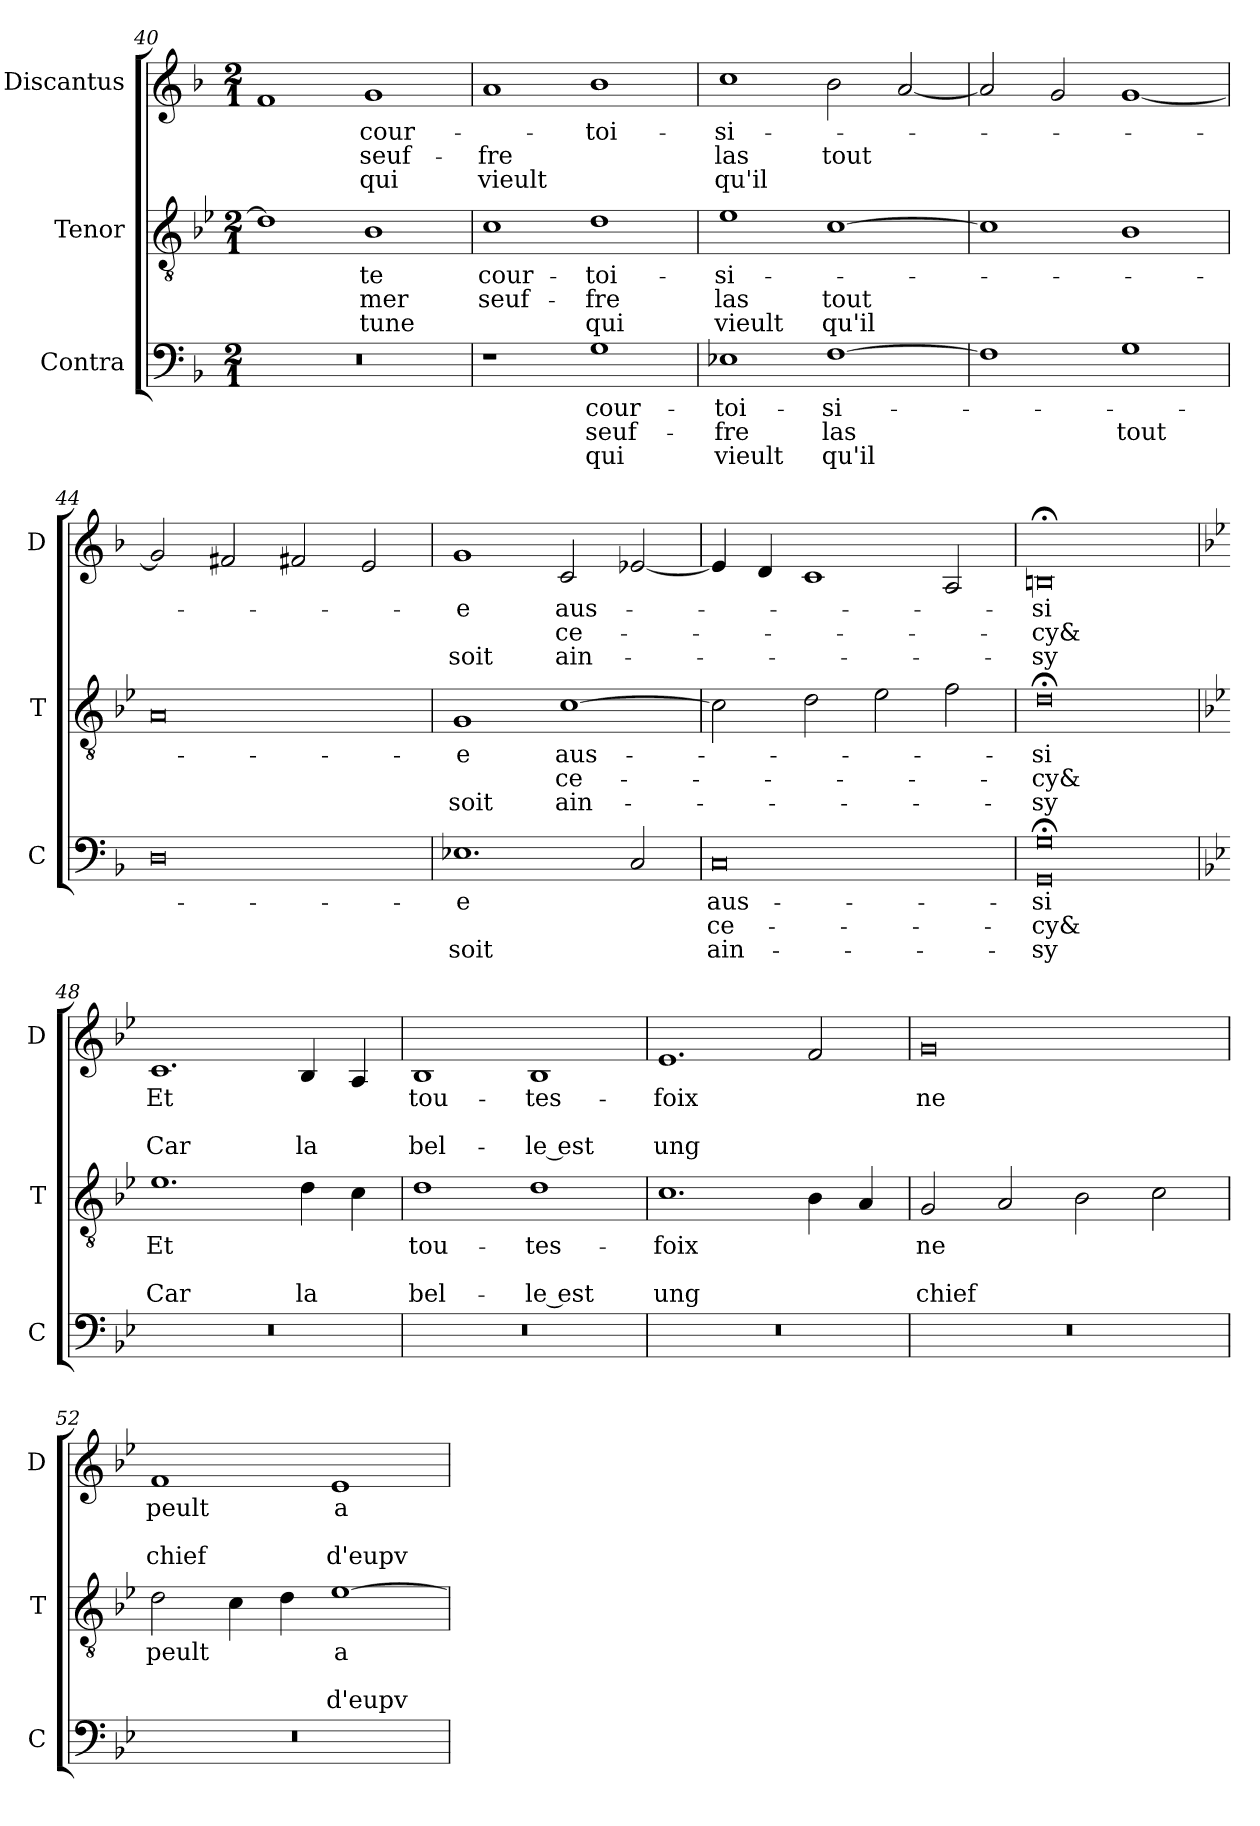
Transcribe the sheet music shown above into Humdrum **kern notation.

**kern	**text	**text	**text	**kern	**text	**text	**text	**kern	**text	**text	**text
*part3	*part3	*part3	*part3	*part2	*part2	*part2	*part2	*part1	*part1	*part1	*part1
*staff3	*staff3	*staff3	*staff3	*staff2	*staff2	*staff2	*staff2	*staff1	*staff1	*staff1	*staff1
*I"Contra	*	*	*	*I"Tenor	*	*	*	*I"Discantus	*	*	*
*I'C	*	*	*	*I'T	*	*	*	*I'D	*	*	*
*clefF4	*	*	*	*clefGv2	*	*	*	*clefG2	*	*	*
*k[b-]	*	*	*	*k[b-e-]	*	*	*	*k[b-]	*	*	*
*M2/1	*	*	*	*M2/1	*	*	*	*M2/1	*	*	*
=40	=40	=40	=40	=40	=40	=40	=40	=40	=40	=40	=40
0r	.	.	.	1d]	.	.	.	1f	.	.	.
.	.	.	.	1B-	-te	-mer	-tune	1g	cour-	seuf-	qui
=41	=41	=41	=41	=41	=41	=41	=41	=41	=41	=41	=41
1r	.	.	.	1c	cour-	seuf-	.	1a	.	-fre	vieult
1G	cour-	seuf-	qui	1d	-toi-	-fre	qui	1b-	-toi-	.	.
=42	=42	=42	=42	=42	=42	=42	=42	=42	=42	=42	=42
1E-X	-toi-	-fre	vieult	1e-	-si-	las	vieult	1cc	-si-	las	qu'il
[1F	-si-	las	qu'il	[1c	.	tout	qu'il	2b-	.	tout	.
.	.	.	.	.	.	.	.	[2a	.	.	.
=43	=43	=43	=43	=43	=43	=43	=43	=43	=43	=43	=43
1F]	.	.	.	1c]	.	.	.	2a]	.	.	.
.	.	.	.	.	.	.	.	2g	.	.	.
1G	.	tout	.	1B-	.	.	.	[1g	.	.	.
=44	=44	=44	=44	=44	=44	=44	=44	=44	=44	=44	=44
0D	.	.	.	0A	.	.	.	2g]	.	.	.
.	.	.	.	.	.	.	.	2f#X	.	.	.
.	.	.	.	.	.	.	.	2f#X	.	.	.
.	.	.	.	.	.	.	.	2e	.	.	.
=45	=45	=45	=45	=45	=45	=45	=45	=45	=45	=45	=45
1.E-X	-e	.	soit	1G	-e	.	soit	1g	-e	.	soit
.	.	.	.	[1c	aus-	ce-	ain-	2c	aus-	ce-	ain-
2C	.	.	.	.	.	.	.	[2e-X	.	.	.
=46	=46	=46	=46	=46	=46	=46	=46	=46	=46	=46	=46
0C	aus-	ce-	ain-	2c]	.	.	.	4e-]	.	.	.
.	.	.	.	.	.	.	.	4d	.	.	.
.	.	.	.	2d	.	.	.	1c	.	.	.
.	.	.	.	2e-	.	.	.	.	.	.	.
.	.	.	.	2f	.	.	.	2A	.	.	.
=47	=47	=47	=47	=47	=47	=47	=47	=47	=47	=47	=47
0GG;< 0G;<	-si	-cy&	-sy	0d;<	-si	-cy&	-sy	0Bn;<	-si	-cy&	-sy
=48	=48	=48	=48	=48	=48	=48	=48	=48	=48	=48	=48
*k[b-e-]	*	*	*	*	*	*	*	*k[b-e-]	*	*	*
0r	.	.	.	1.e-	Et	.	Car	1.c	Et	.	Car
.	.	.	.	4d	.	.	la	4B-	.	.	la
.	.	.	.	4c	.	.	.	4A	.	.	.
=49	=49	=49	=49	=49	=49	=49	=49	=49	=49	=49	=49
0r	.	.	.	1d	tou-	.	bel-	1B-	tou-	.	bel-
.	.	.	.	1d	-tes-	.	-le est	1B-	-tes-	.	-le est
=50	=50	=50	=50	=50	=50	=50	=50	=50	=50	=50	=50
0r	.	.	.	1.c	-foix	.	ung	1.e-	-foix	.	ung
.	.	.	.	4B-	.	.	.	2f	.	.	.
.	.	.	.	4A	.	.	.	.	.	.	.
=51	=51	=51	=51	=51	=51	=51	=51	=51	=51	=51	=51
0r	.	.	.	2G	ne	.	chief	0g	ne	.	.
.	.	.	.	2A	.	.	.	.	.	.	.
.	.	.	.	2B-	.	.	.	.	.	.	.
.	.	.	.	2c	.	.	.	.	.	.	.
=52	=52	=52	=52	=52	=52	=52	=52	=52	=52	=52	=52
0r	.	.	.	2d	peult	.	.	1f	peult	.	chief
.	.	.	.	4c	.	.	.	.	.	.	.
.	.	.	.	4d	.	.	.	.	.	.	.
.	.	.	.	[1e-	a-	.	d'eupv-	1e-	a-	.	d'eupv-
=	=	=	=	=	=	=	=	=	=	=	=
*-	*-	*-	*-	*-	*-	*-	*-	*-	*-	*-	*-
